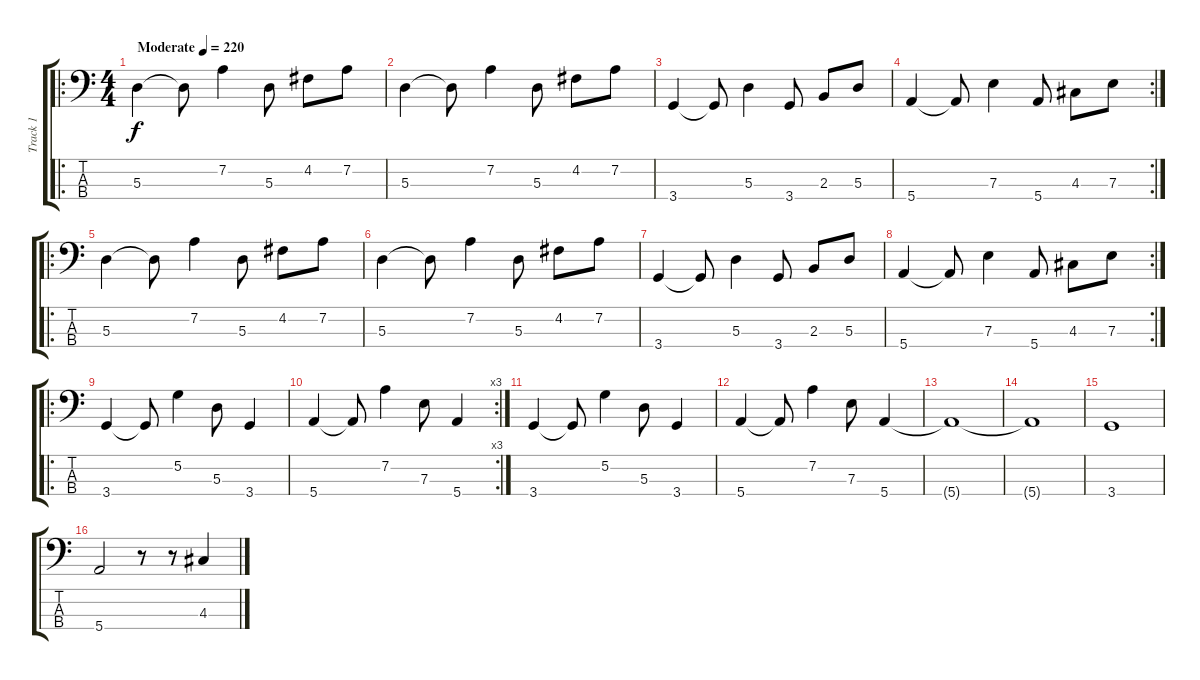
\track ("Track 1" "Track 1") {instrument electricbassfinger}
\staff {score tabs}
\tuning (G2 D2 A1 E1) {hide}
\ro
\ts (4 4)
\tempo (220 "Moderate")
\clef f4
\ks c
5.3.4{dy f instrument electricbassfinger} 5.3{t}.8 7.2.4 5.3.8 4.2.8 7.2.8 |
5.3.4 5.3{t}.8 7.2.4 5.3.8 4.2.8 7.2.8 |
3.4.4 3.4{t}.8 5.3.4 3.4.8 2.3.8 5.3.8 |
\rc 2
5.4.4 5.4{t}.8 7.3.4 5.4.8 4.3.8 7.3.8 |
\ro
5.3.4 5.3{t}.8 7.2.4 5.3.8 4.2.8 7.2.8 |
5.3.4 5.3{t}.8 7.2.4 5.3.8 4.2.8 7.2.8 |
3.4.4 3.4{t}.8 5.3.4 3.4.8 2.3.8 5.3.8 |
\rc 2
5.4.4 5.4{t}.8 7.3.4 5.4.8 4.3.8 7.3.8 |
\ro
3.4.4 3.4{t}.8 5.2.4 5.3.8 3.4.4 |
\rc 3
5.4.4 5.4{t}.8 7.2.4 7.3.8 5.4.4 |
3.4.4 3.4{t}.8 5.2.4 5.3.8 3.4.4 |
5.4.4 5.4{t}.8 7.2.4 7.3.8 5.4.4 |
5.4{t}.1 |
5.4{t}.1 |
3.4.1 |
5.4.2 r.8 r.8 4.3.4
